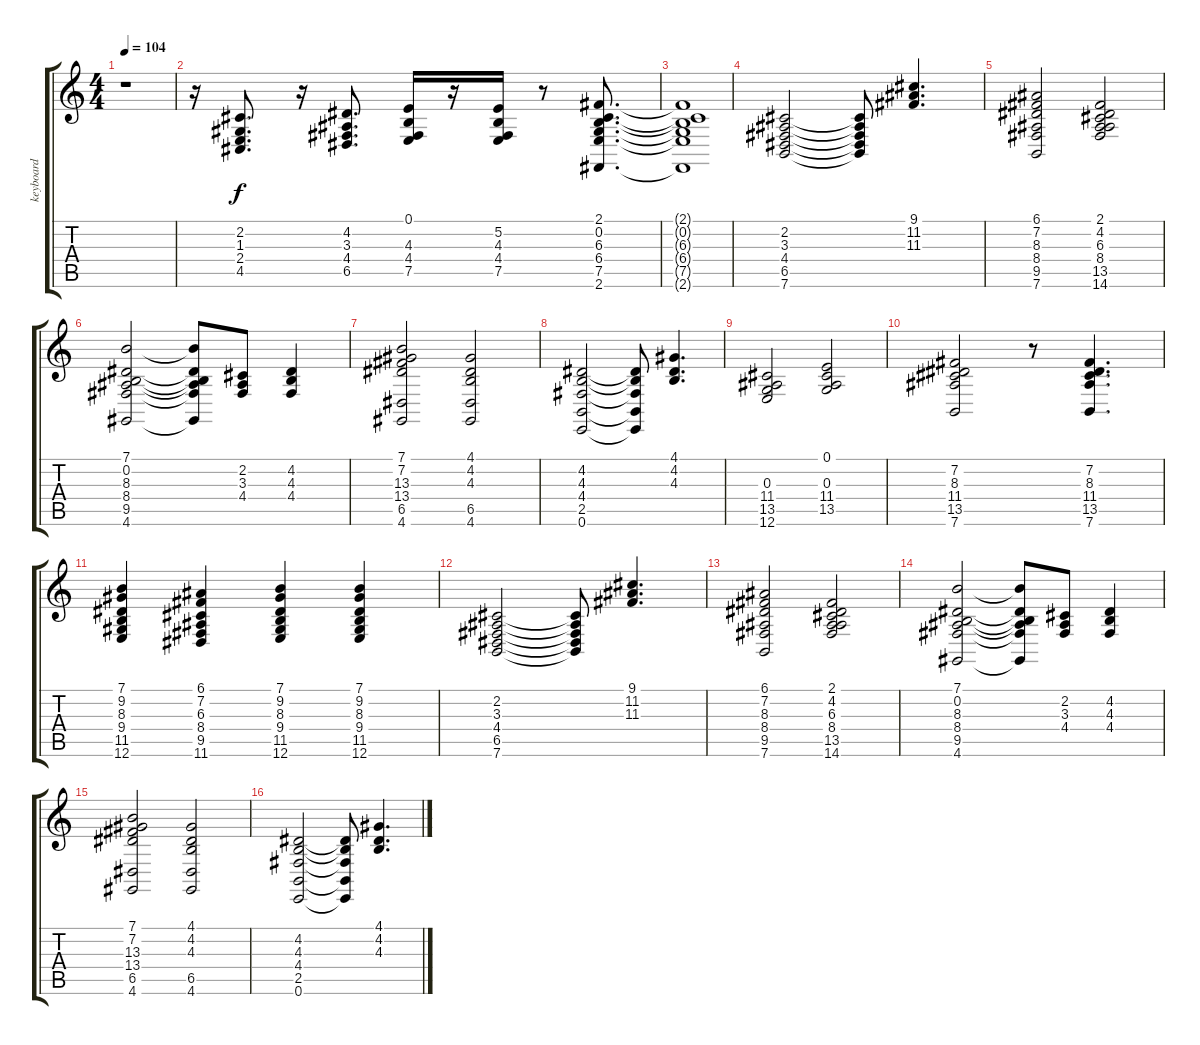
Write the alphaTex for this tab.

\track ("keyboard" "keyboard") {instrument electricpiano2}
\staff {score tabs}
\tuning (E4 B3 G3 D3 A2 E2) {hide}
\ts (4 4)
\tempo 104
\clef g2
\ks c
r.1{dy f} |
r.16 (2.2 1.3 2.4 4.5).8{d} r.16 (4.2 3.3 4.4 6.5).8{d} (0.1 4.3 4.4 7.5).16 r.16 (5.2 4.3 4.4 7.5).16 r.8 (2.1 0.2 6.3 6.4 7.5 2.6).8{d} |
(2.1{t} 0.2{t} 6.3{t} 6.4{t} 7.5{t} 2.6{t}).1 |
(2.2 3.3 4.4 6.5 7.6).2 (2.2{t} 3.3{t} 4.4{t} 6.5{t} 7.6{t}).8 (9.1 11.2 11.3).4{d} |
(6.1 7.2 8.3 8.4 9.5 7.6).2 (2.1 4.2 6.3 8.4 13.5 14.6).2 |
(7.1 0.2 8.3 8.4 9.5 4.6).2 (7.1{t} 0.2{t} 8.3{t} 8.4{t} 9.5{t} 4.6{t}).8 (2.2 3.3 4.4).8 (4.2 4.3 4.4).4 |
(7.1 7.2 13.3 13.4 6.5 4.6).2 (4.1 4.2 4.3 6.5 4.6).2 |
(4.2 4.3 4.4 2.5 0.6).2 (4.2{t} 4.3{t} 4.4{t} 2.5{t} 0.6{t}).8 (4.1 4.2 4.3).4{d} |
(0.3 11.4 13.5 12.6).2 (0.1 0.3 11.4 13.5).2 |
(7.2 8.3 11.4 13.5 7.6).2 r.8 (7.2 8.3 11.4 13.5 7.6).4{d} |
(7.1 9.2 8.3 9.4 11.5 12.6).4 (6.1 7.2 6.3 8.4 9.5 11.6).4 (7.1 9.2 8.3 9.4 11.5 12.6).4 (7.1 9.2 8.3 9.4 11.5 12.6).4 |
(2.2 3.3 4.4 6.5 7.6).2 (2.2{t} 3.3{t} 4.4{t} 6.5{t} 7.6{t}).8 (9.1 11.2 11.3).4{d} |
(6.1 7.2 8.3 8.4 9.5 7.6).2 (2.1 4.2 6.3 8.4 13.5 14.6).2 |
(7.1 0.2 8.3 8.4 9.5 4.6).2 (7.1{t} 0.2{t} 8.3{t} 8.4{t} 9.5{t} 4.6{t}).8 (2.2 3.3 4.4).8 (4.2 4.3 4.4).4 |
(7.1 7.2 13.3 13.4 6.5 4.6).2 (4.1 4.2 4.3 6.5 4.6).2 |
(4.2 4.3 4.4 2.5 0.6).2 (4.2{t} 4.3{t} 4.4{t} 2.5{t} 0.6{t}).8 (4.1 4.2 4.3).4{d}
